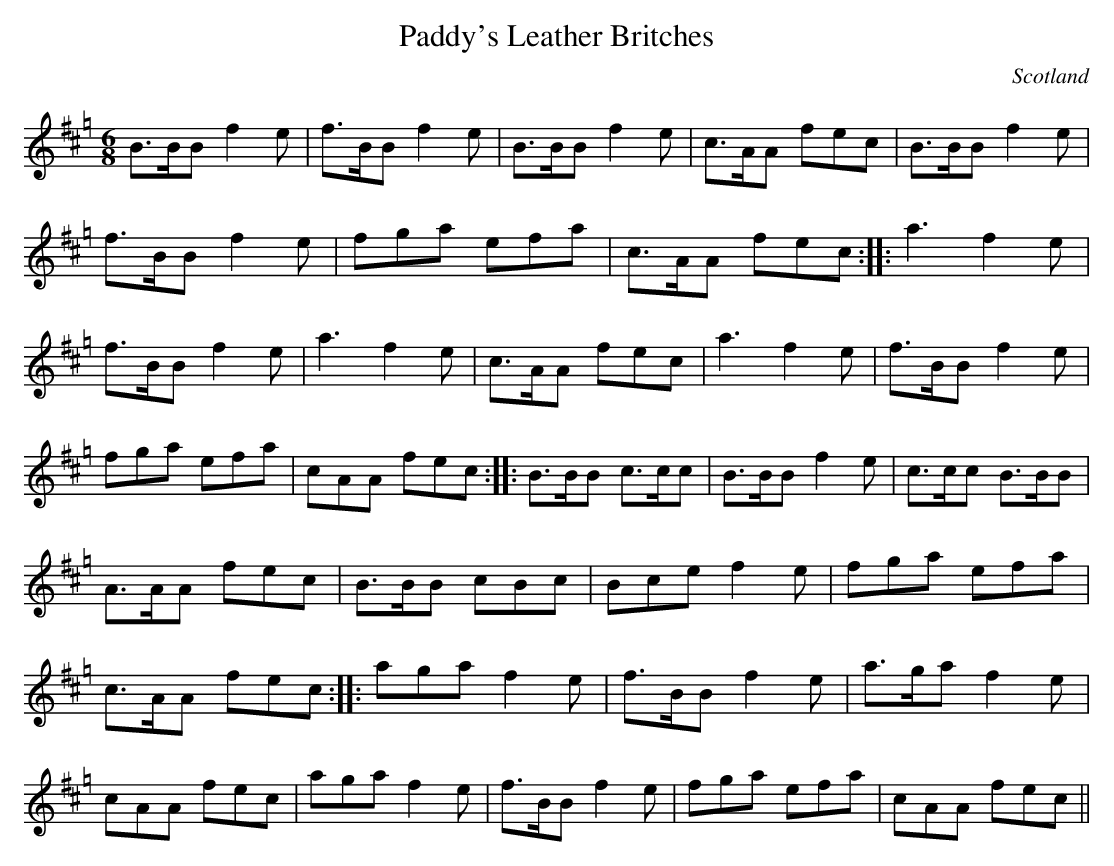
X:1
T:Paddy's Leather Britches
O:Scotland
M:6/8
K:Hp
B>BB f2e|f>BB f2e|B>BB f2e|c>AA fec|\
B>BB f2e|f>BB f2e|fga efa|c>AA fec::\
a3 f2e|f>BB f2e|a3 f2e|c>AA fec|\
a3 f2e|f>BB f2e|fga efa|cAA fec::\
B>BB c>cc|B>BB f2e|c>cc B>BB|A>AA fec|\
B>BB cBc|Bce f2e|fga efa|c>AA fec::\
aga f2e|f>BB f2e|a>ga f2e|cAA fec|\
aga f2e|f>BB f2e|fga efa|cAA fec||
